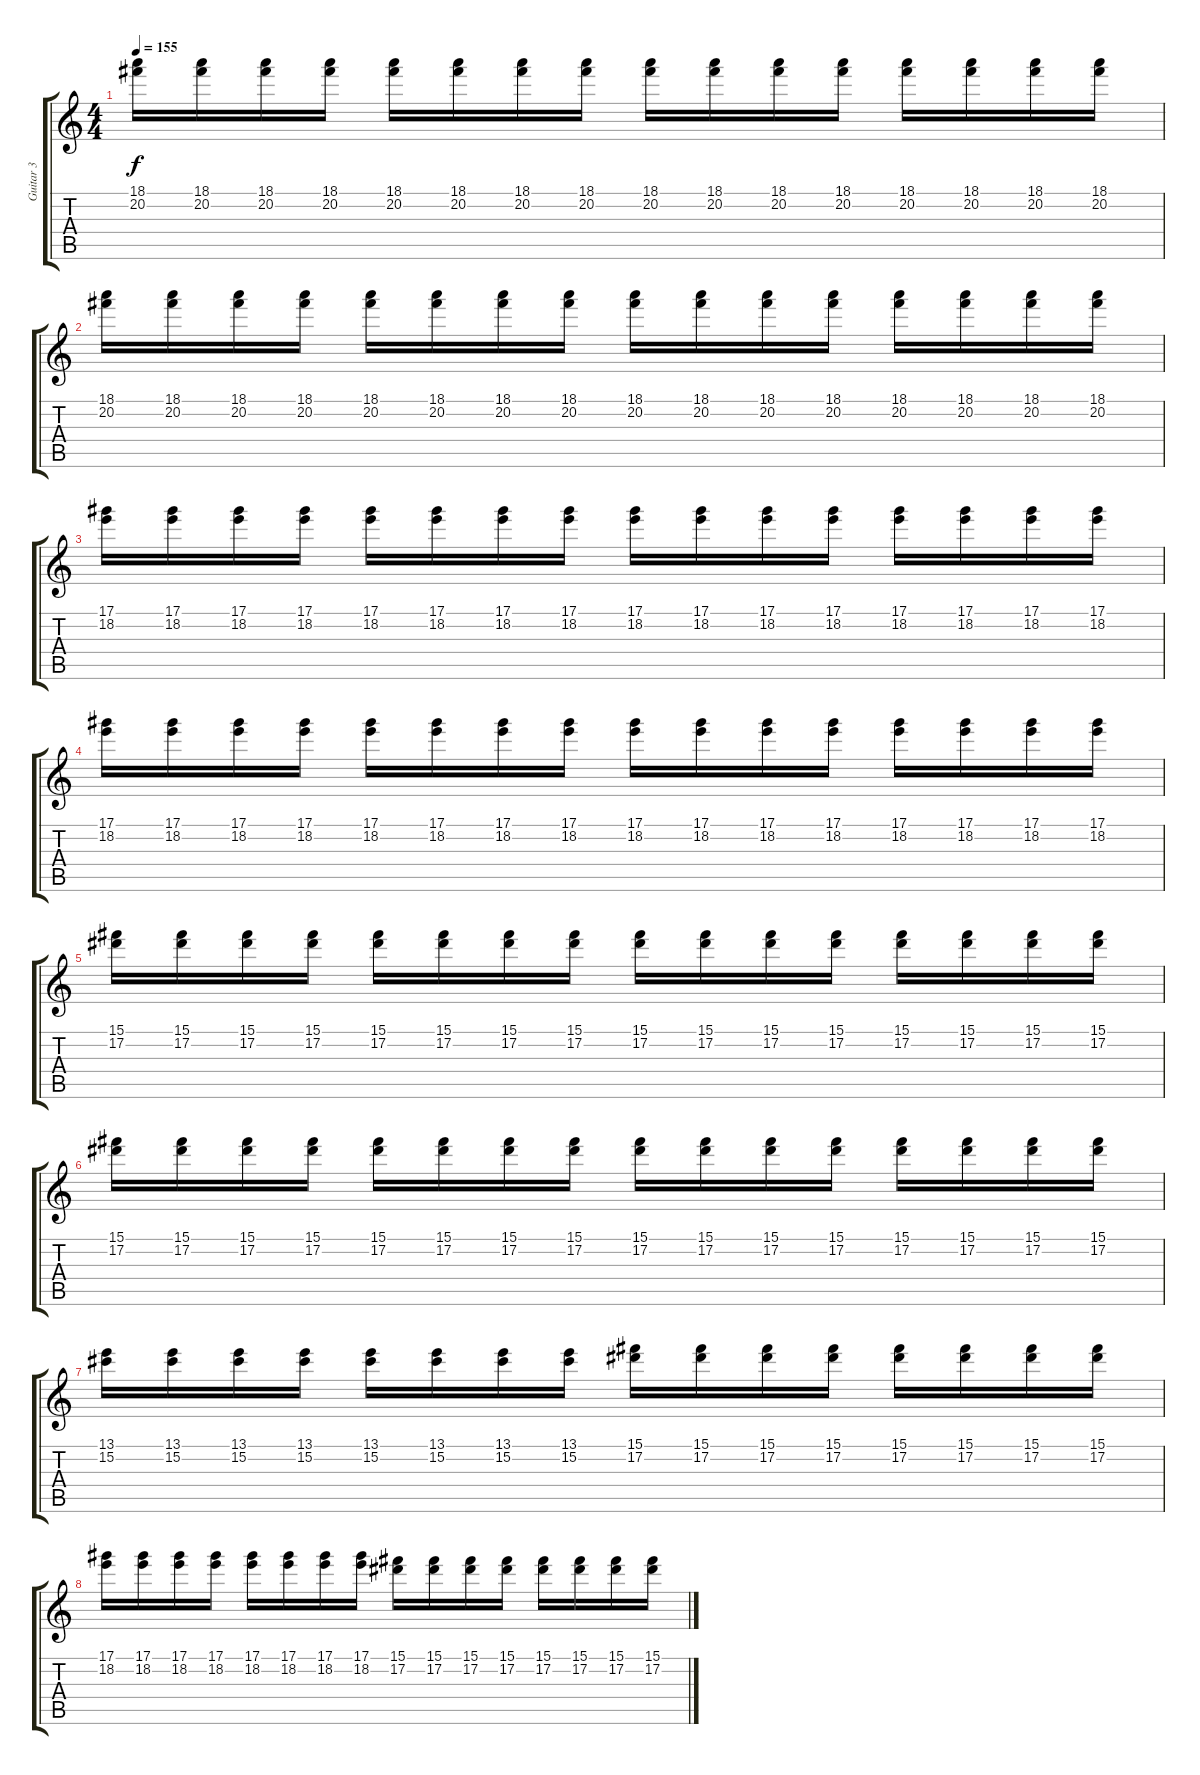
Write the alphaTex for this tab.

\track ("Guitar 3" "Guitar 3") {instrument acousticguitarsteel}
\staff {score tabs}
\tuning (Eb4 Bb3 Gb3 Db3 Ab2 Db2) {hide}
\ts (4 4)
\tempo 155
\clef g2
\ks c
(18.1 20.2).16{dy f} (18.1 20.2).16 (18.1 20.2).16 (18.1 20.2).16 (18.1 20.2).16 (18.1 20.2).16 (18.1 20.2).16 (18.1 20.2).16 (18.1 20.2).16 (18.1 20.2).16 (18.1 20.2).16 (18.1 20.2).16 (18.1 20.2).16 (18.1 20.2).16 (18.1 20.2).16 (18.1 20.2).16 |
(18.1 20.2).16 (18.1 20.2).16 (18.1 20.2).16 (18.1 20.2).16 (18.1 20.2).16 (18.1 20.2).16 (18.1 20.2).16 (18.1 20.2).16 (18.1 20.2).16 (18.1 20.2).16 (18.1 20.2).16 (18.1 20.2).16 (18.1 20.2).16 (18.1 20.2).16 (18.1 20.2).16 (18.1 20.2).16 |
(17.1 18.2).16 (17.1 18.2).16 (17.1 18.2).16 (17.1 18.2).16 (17.1 18.2).16 (17.1 18.2).16 (17.1 18.2).16 (17.1 18.2).16 (17.1 18.2).16 (17.1 18.2).16 (17.1 18.2).16 (17.1 18.2).16 (17.1 18.2).16 (17.1 18.2).16 (17.1 18.2).16 (17.1 18.2).16 |
(17.1 18.2).16 (17.1 18.2).16 (17.1 18.2).16 (17.1 18.2).16 (17.1 18.2).16 (17.1 18.2).16 (17.1 18.2).16 (17.1 18.2).16 (17.1 18.2).16 (17.1 18.2).16 (17.1 18.2).16 (17.1 18.2).16 (17.1 18.2).16 (17.1 18.2).16 (17.1 18.2).16 (17.1 18.2).16 |
(15.1 17.2).16 (15.1 17.2).16 (15.1 17.2).16 (15.1 17.2).16 (15.1 17.2).16 (15.1 17.2).16 (15.1 17.2).16 (15.1 17.2).16 (15.1 17.2).16 (15.1 17.2).16 (15.1 17.2).16 (15.1 17.2).16 (15.1 17.2).16 (15.1 17.2).16 (15.1 17.2).16 (15.1 17.2).16 |
(15.1 17.2).16 (15.1 17.2).16 (15.1 17.2).16 (15.1 17.2).16 (15.1 17.2).16 (15.1 17.2).16 (15.1 17.2).16 (15.1 17.2).16 (15.1 17.2).16 (15.1 17.2).16 (15.1 17.2).16 (15.1 17.2).16 (15.1 17.2).16 (15.1 17.2).16 (15.1 17.2).16 (15.1 17.2).16 |
(13.1 15.2).16 (13.1 15.2).16 (13.1 15.2).16 (13.1 15.2).16 (13.1 15.2).16 (13.1 15.2).16 (13.1 15.2).16 (13.1 15.2).16 (15.1 17.2).16 (15.1 17.2).16 (15.1 17.2).16 (15.1 17.2).16 (15.1 17.2).16 (15.1 17.2).16 (15.1 17.2).16 (15.1 17.2).16 |
(17.1 18.2).16 (17.1 18.2).16 (17.1 18.2).16 (17.1 18.2).16 (17.1 18.2).16 (17.1 18.2).16 (17.1 18.2).16 (17.1 18.2).16 (15.1 17.2).16 (15.1 17.2).16 (15.1 17.2).16 (15.1 17.2).16 (15.1 17.2).16 (15.1 17.2).16 (15.1 17.2).16 (15.1 17.2).16
